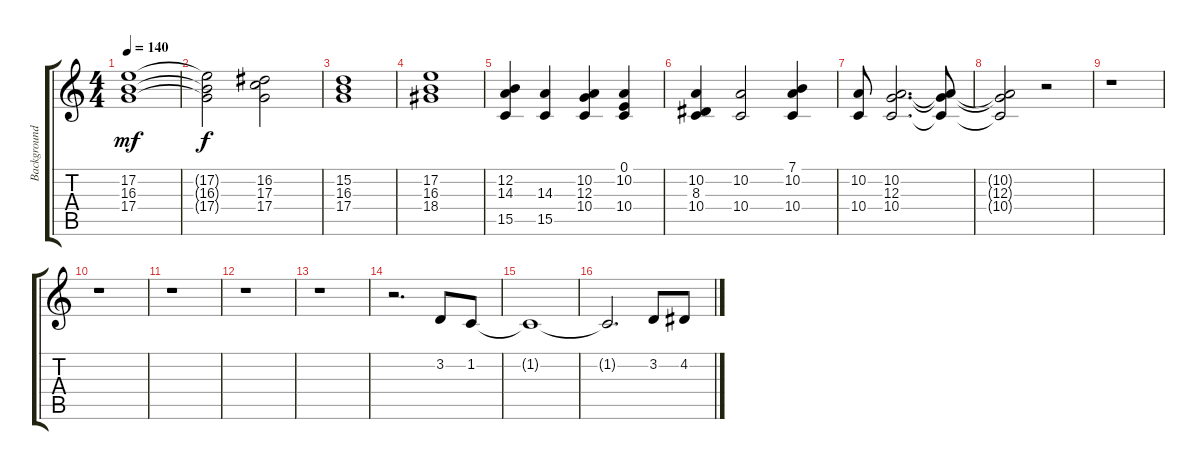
\track ("Background" "Background") {instrument choiraahs}
\staff {score tabs}
\tuning (E4 B3 G3 D3 A2 E2) {hide}
\ts (4 4)
\tempo 140
\clef g2
\ks c
(17.2 16.3 17.4).1{dy mf} |
(17.2{t} 16.3{t} 17.4{t}).2{dy f} (16.2 17.3 17.4).2 |
(15.2 16.3 17.4).1 |
(17.2 16.3 18.4).1 |
(12.2 14.3 15.5).4 (14.3 15.5).4 (10.2 12.3 10.4).4 (0.1 10.2 10.4).4 |
(10.2 8.3 10.4).4 (10.2 10.4).2 (7.1 10.2 10.4).4 |
(10.2 10.4).8 (10.2 12.3 10.4).2{d} (10.2{t} 12.3{t} 10.4{t}).8 |
(10.2{t} 12.3{t} 10.4{t}).2 r.2 |
r.1 |
r.1 |
r.1 |
r.1 |
r.1 |
r.2{d} 3.2.8 1.2.8 |
1.2{t}.1 |
1.2{t}.2{d} 3.2.8 4.2.8
